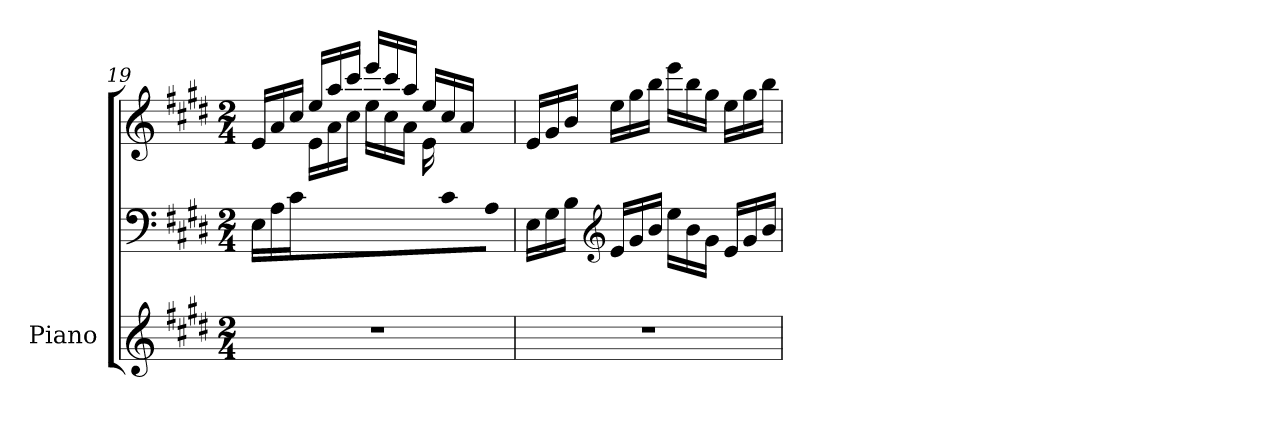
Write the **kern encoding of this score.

**kern	**kern	**kern
*part1	*part1	*part1
*staff3	*staff2	*staff1
*I"Piano	*	*
*I'Pno	*	*
*clefG2	*clefF4	*clefG2
*k[f#c#g#d#]	*k[f#c#g#d#]	*k[f#c#g#d#]
*M2/4	*M2/4	*M2/4
*	*Xtuplet	*Xtuplet
=19	=19	=19
*	*	*^
2r	24E\LL	24e/LL	8ryy
.	24A\	24a/	.
.	24c#\JJ	24cc#/JJ	.
.	24%7ryy	24ee/LL	24e\LL
.	.	24aa/	24a\
.	.	24ccc#/JJ	24cc#\JJ
.	.	24eee/LL	24ee\LL
.	.	24ccc#/	24cc#\
.	.	24aa/JJ	24a\JJ
.	.	24ee/LL	24e\LL
.	24c#\	24cc#/	12ryy
.	24A\JJ	24a/JJ	.
*	*	*v	*v
=20	=20	=20
2r	24E\LL	24e/LL
.	24G#\	24g#/
.	24B\JJ	24b/JJ
*	*clefG2	*
.	24e/LL	24ee\LL
.	24g#/	24gg#\
.	24b/JJ	24bb\JJ
.	24ee\LL	24eee\LL
.	24b\	24bb\
.	24g#\JJ	24gg#\JJ
.	24e/LL	24ee\LL
.	24g#/	24gg#\
.	24b/JJ	24bb\JJ
=	=	=
*-	*-	*-
